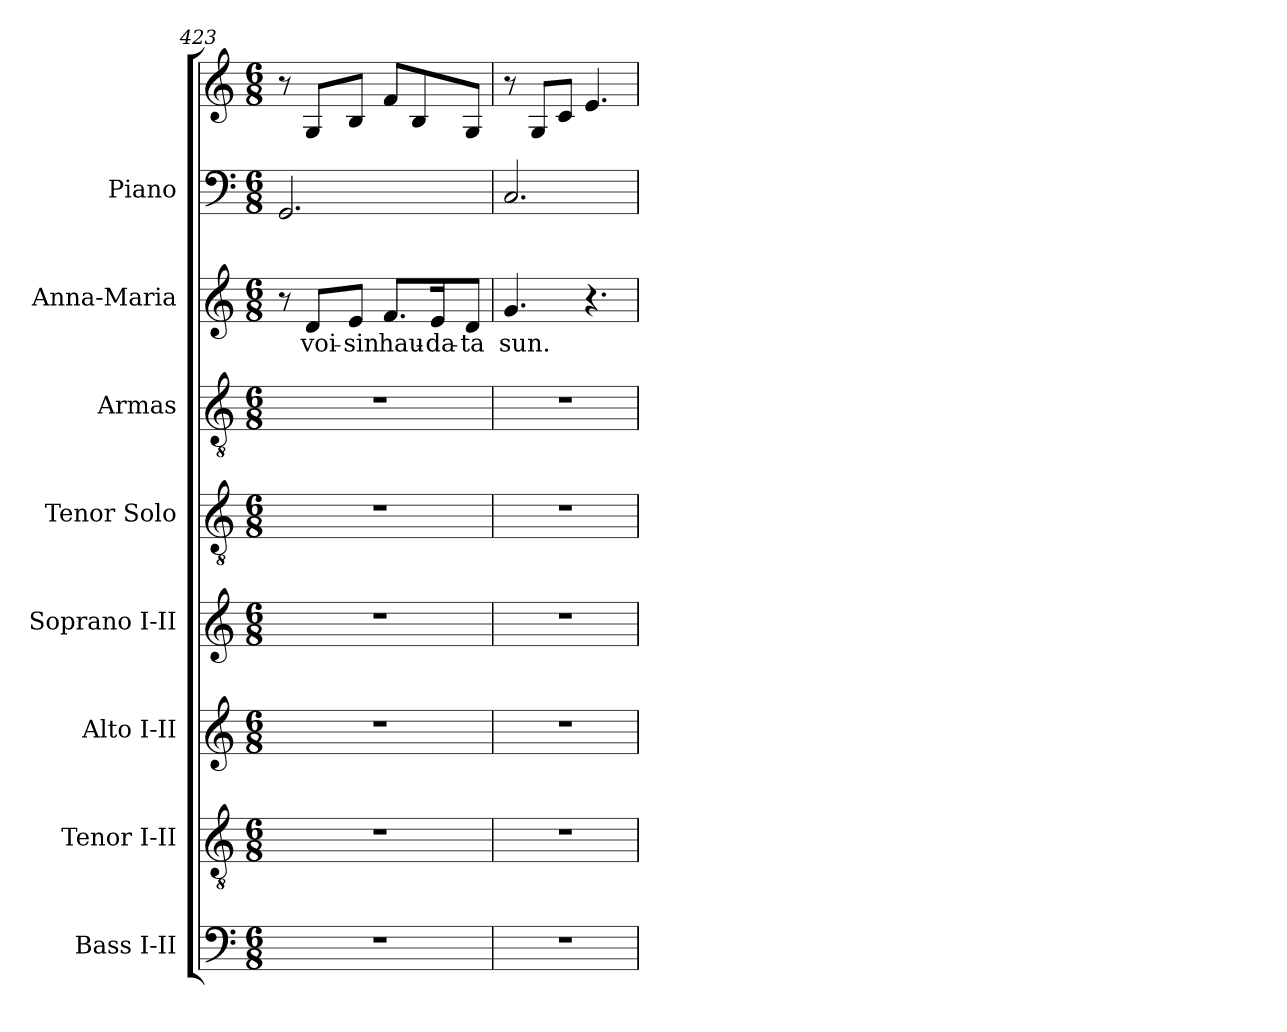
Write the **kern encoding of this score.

**kern	**kern	**kern	**kern	**kern	**kern	**kern	**text	**kern	**kern
*part8	*part7	*part6	*part5	*part4	*part3	*part2	*part2	*part1	*part1
*staff9	*staff8	*staff7	*staff6	*staff5	*staff4	*staff3	*staff3	*staff2	*staff1
*I"Bass I-II	*I"Tenor I-II	*I"Alto I-II	*I"Soprano I-II	*I"Tenor Solo	*I"Armas	*I"Anna-Maria	*	*I"Piano	*
*I'B.	*I'T.	*I'A.	*I'S.	*I'T. Solo	*I'Armas	*I'A-M	*	*I'Pno.	*
*clefF4	*clefGv2	*clefG2	*clefG2	*clefGv2	*clefGv2	*clefG2	*	*clefF4	*clefG2
*	*ITrd7c12	*	*	*ITrd7c12	*ITrd7c12	*	*	*	*
*k[]	*k[]	*k[]	*k[]	*k[]	*k[]	*k[]	*	*k[]	*k[]
*C:	*C:	*C:	*C:	*C:	*C:	*C:	*	*C:	*C:
*M6/8	*M6/8	*M6/8	*M6/8	*M6/8	*M6/8	*M6/8	*	*M6/8	*M6/8
=423	=423	=423	=423	=423	=423	=423	=423	=423	=423
!LO:N:vis=1	!LO:N:vis=1	!LO:N:vis=1	!LO:N:vis=1	!LO:N:vis=1	!LO:N:vis=1	!	!	!	!
2.r	2.r	2.r	2.r	2.r	2.r	8r	.	2.GGi/	8r
!	!	!	!	!	!	!	!LO:LY:b:color=#000000	!	!
.	.	.	.	.	.	8di/L	voi-	.	8Gi/L
!	!	!	!	!	!	!	!LO:LY:b:color=#000000	!	!
.	.	.	.	.	.	8ei/J	-sin	.	8Bi/J
!	!	!	!	!	!	!	!LO:LY:b:color=#000000	!	!
.	.	.	.	.	.	8.fi/L	hau-	.	8fi/L
.	.	.	.	.	.	.	.	.	8Bi/
!	!	!	!	!	!	!	!LO:LY:b:color=#000000	!	!
.	.	.	.	.	.	16ei/k	-da-	.	.
!	!	!	!	!	!	!	!LO:LY:b:color=#000000	!	!
.	.	.	.	.	.	8di/J	-ta	.	8Gi/J
=424	=424	=424	=424	=424	=424	=424	=424	=424	=424
!LO:N:vis=1	!LO:N:vis=1	!LO:N:vis=1	!LO:N:vis=1	!LO:N:vis=1	!LO:N:vis=1	!	!	!	!
!	!	!	!	!	!	!	!LO:LY:b:color=#000000	!	!
2.r	2.r	2.r	2.r	2.r	2.r	4.gi/	sun.	2.Ci/	8r
.	.	.	.	.	.	.	.	.	8Gi/L
.	.	.	.	.	.	.	.	.	8ci/J
.	.	.	.	.	.	4.r	.	.	4.ei/
=	=	=	=	=	=	=	=	=	=
*-	*-	*-	*-	*-	*-	*-	*-	*-	*-
